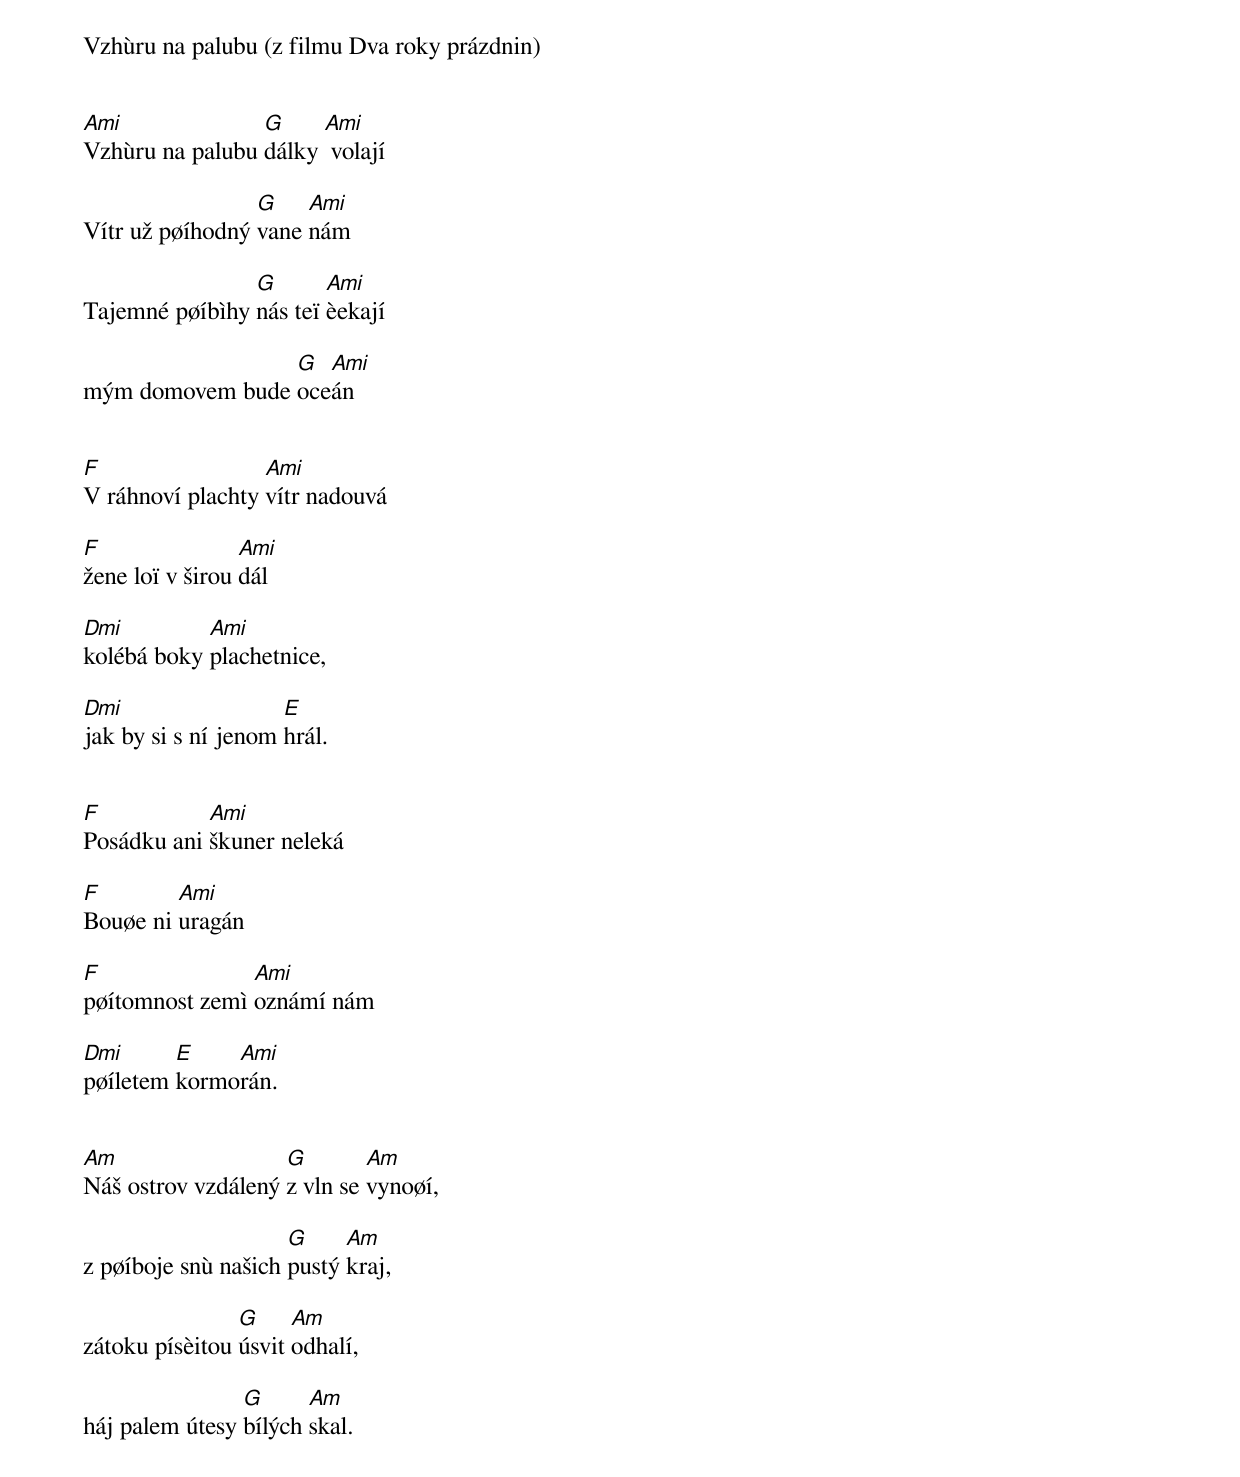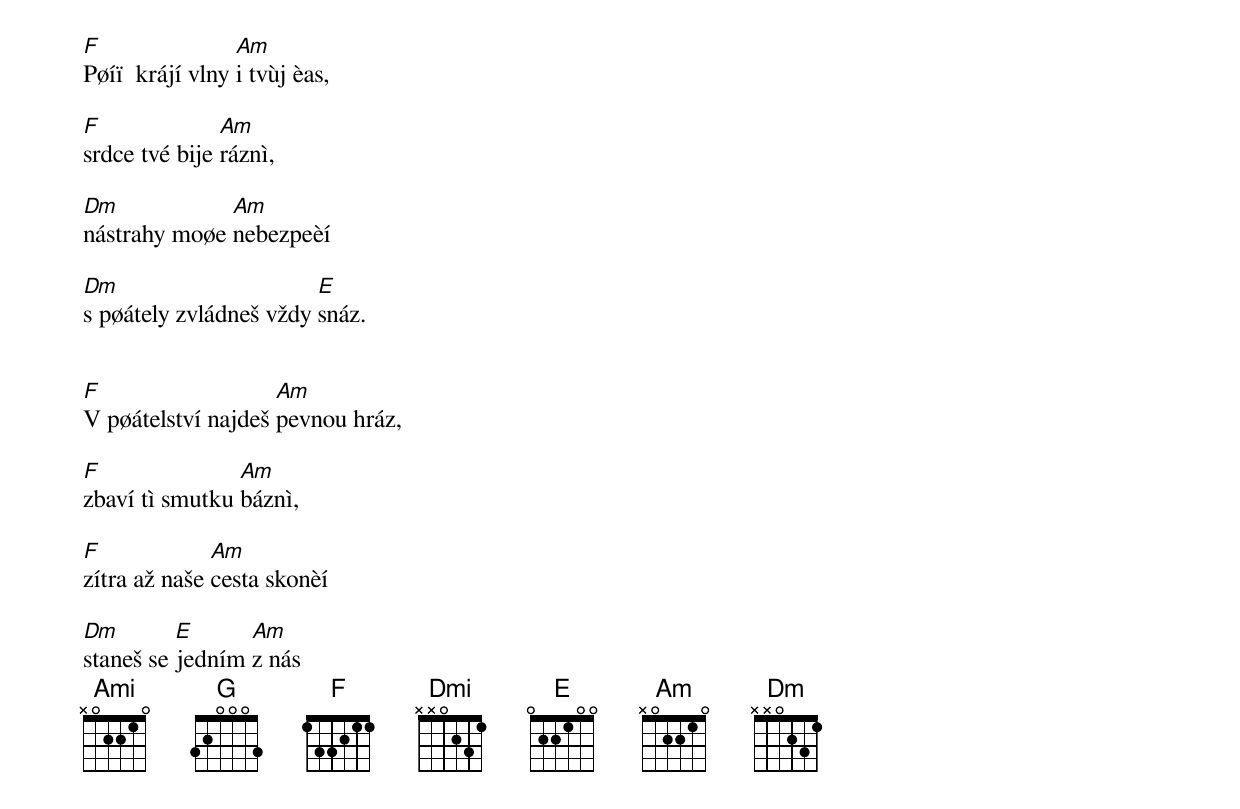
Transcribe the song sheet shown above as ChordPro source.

Vzhùru na palubu (z filmu Dva roky prázdnin)


[Ami]Vzhùru na palubu [G]dálky [Ami] volají

Vítr už pøíhodný [G]vane [Ami]nám

Tajemné pøíbìhy [G]nás teï [Ami]èekají

mým domovem bude [G]oce[Ami]án


[F]V ráhnoví plachty [Ami]vítr nadouvá

[F]žene loï v širou [Ami]dál

[Dmi]kolébá boky [Ami]plachetnice,

[Dmi]jak by si s ní jenom [E]hrál.


[F]Posádku ani [Ami]škuner neleká

[F]Bouøe ni [Ami]uragán

[F]pøítomnost zemì [Ami]oznámí nám

[Dmi]pøíletem [E]kormo[Ami]rán.


[Am]Náš ostrov vzdálený [G]z vln se [Am]vynoøí,

z pøíboje snù našich [G]pustý [Am]kraj,

zátoku písèitou [G]úsvit [Am]odhalí,

háj palem útesy [G]bílých [Am]skal.


[F]Pøíï  krájí vlny [Am]i tvùj èas,

[F]srdce tvé bije [Am]ráznì,

[Dm]nástrahy moøe [Am]nebezpeèí

[Dm]s pøátely zvládneš vždy [E]snáz.


[F]V pøátelství najdeš [Am]pevnou hráz,

[F]zbaví tì smutku [Am]báznì,

[F]zítra až naše [Am]cesta skonèí

[Dm]staneš se [E]jedním [Am]z nás
